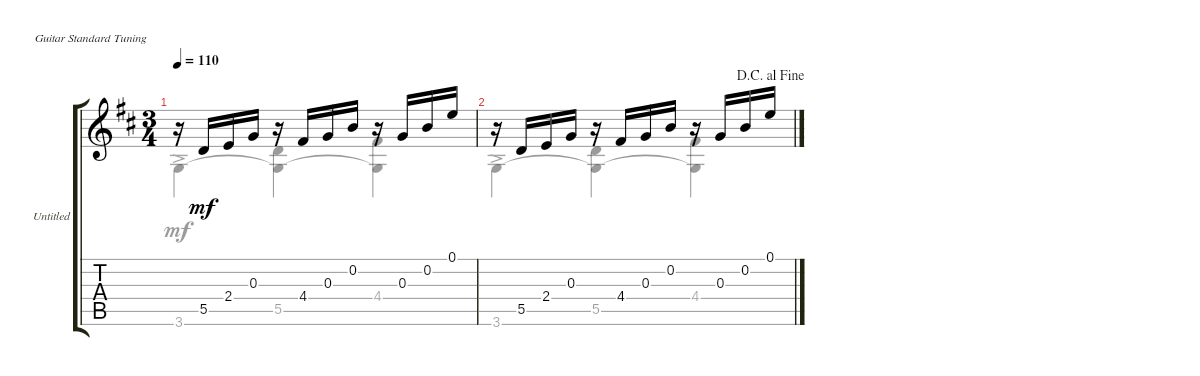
\bracketExtendMode groupsimilarinstruments
\firstSystemTrackNameOrientation horizontal
\otherSystemsTrackNameOrientation horizontal
\track ("Untitled" "Untitled") {instrument acousticguitarnylon}
\staff {score tabs}
\tuning (E4 B3 G3 D3 A2 E2)
\voice
\ts (3 4)
\tempo 110
\clef g2
\ks d
r.16{dy mf} 5.5.16 2.4.16 0.3.16 r.16 4.4.16 0.3.16 0.2.16 r.16 0.3.16 0.2.16 0.1.16 |
\jump dacapoalfine
r.16 5.5.16 2.4.16 0.3.16 r.16 4.4.16 0.3.16 0.2.16 r.16 0.3.16 0.2.16 0.1.16
\voice
\clef g2
\ottava regular
\simile none
\ks d
3.6{ac}.4{dy mf} (5.5 3.6{t}).4 (4.4 3.6{t}).4 |
3.6{ac}.4 (5.5 3.6{t}).4 (4.4 3.6{t}).4
